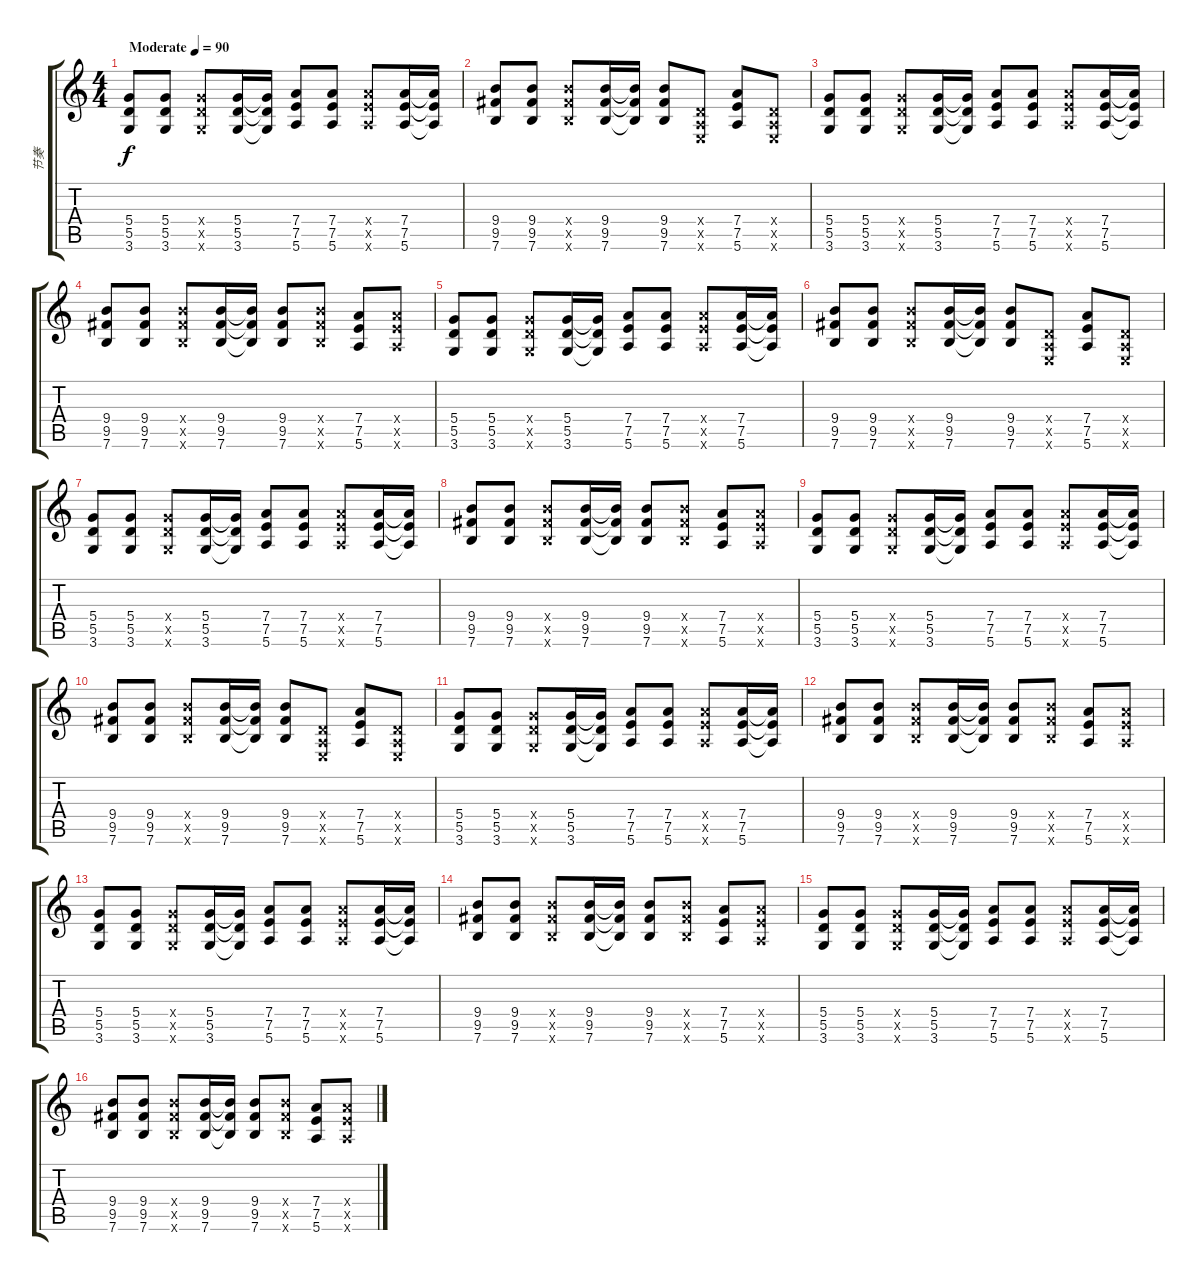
\track ("节奏" "节奏") {instrument electricguitarjazz}
\staff {score tabs}
\tuning (E4 B3 G3 D3 A2 E2) {hide}
\ts (4 4)
\tempo (90 "Moderate")
\clef g2
\ks c
(5.4 5.5 3.6).8{dy f instrument electricguitarjazz} (5.4 5.5 3.6).8 (5.4{x} 5.5{x} 3.6{x}).8 (5.4 5.5 3.6).16 (5.4{t} 5.5{t} 3.6{t}).16 (7.4 7.5 5.6).8 (7.4 7.5 5.6).8 (7.4{x} 7.5{x} 5.6{x}).8 (7.4 7.5 5.6).16 (7.4{t} 7.5{t} 5.6{t}).16 |
(9.4 9.5 7.6).8 (9.4 9.5 7.6).8 (9.4{x} 9.5{x} 7.6{x}).8 (9.4 9.5 7.6).16 (9.4{t} 9.5{t} 7.6{t}).16 (9.4 9.5 7.6).8 (0.4{x} 0.5{x} 0.6{x}).8 (7.4 7.5 5.6).8 (0.4{x} 0.5{x} 0.6{x}).8 |
(5.4 5.5 3.6).8 (5.4 5.5 3.6).8 (5.4{x} 5.5{x} 3.6{x}).8 (5.4 5.5 3.6).16 (5.4{t} 5.5{t} 3.6{t}).16 (7.4 7.5 5.6).8 (7.4 7.5 5.6).8 (7.4{x} 7.5{x} 5.6{x}).8 (7.4 7.5 5.6).16 (7.4{t} 7.5{t} 5.6{t}).16 |
(9.4 9.5 7.6).8 (9.4 9.5 7.6).8 (9.4{x} 9.5{x} 7.6{x}).8 (9.4 9.5 7.6).16 (9.4{t} 9.5{t} 7.6{t}).16 (9.4 9.5 7.6).8 (9.4{x} 9.5{x} 7.6{x}).8 (7.4 7.5 5.6).8 (7.4{x} 7.5{x} 5.6{x}).8 |
(5.4 5.5 3.6).8 (5.4 5.5 3.6).8 (5.4{x} 5.5{x} 3.6{x}).8 (5.4 5.5 3.6).16 (5.4{t} 5.5{t} 3.6{t}).16 (7.4 7.5 5.6).8 (7.4 7.5 5.6).8 (7.4{x} 7.5{x} 5.6{x}).8 (7.4 7.5 5.6).16 (7.4{t} 7.5{t} 5.6{t}).16 |
(9.4 9.5 7.6).8 (9.4 9.5 7.6).8 (9.4{x} 9.5{x} 7.6{x}).8 (9.4 9.5 7.6).16 (9.4{t} 9.5{t} 7.6{t}).16 (9.4 9.5 7.6).8 (0.4{x} 0.5{x} 0.6{x}).8 (7.4 7.5 5.6).8 (0.4{x} 0.5{x} 0.6{x}).8 |
(5.4 5.5 3.6).8 (5.4 5.5 3.6).8 (5.4{x} 5.5{x} 3.6{x}).8 (5.4 5.5 3.6).16 (5.4{t} 5.5{t} 3.6{t}).16 (7.4 7.5 5.6).8 (7.4 7.5 5.6).8 (7.4{x} 7.5{x} 5.6{x}).8 (7.4 7.5 5.6).16 (7.4{t} 7.5{t} 5.6{t}).16 |
(9.4 9.5 7.6).8 (9.4 9.5 7.6).8 (9.4{x} 9.5{x} 7.6{x}).8 (9.4 9.5 7.6).16 (9.4{t} 9.5{t} 7.6{t}).16 (9.4 9.5 7.6).8 (9.4{x} 9.5{x} 7.6{x}).8 (7.4 7.5 5.6).8 (7.4{x} 7.5{x} 5.6{x}).8 |
(5.4 5.5 3.6).8 (5.4 5.5 3.6).8 (5.4{x} 5.5{x} 3.6{x}).8 (5.4 5.5 3.6).16 (5.4{t} 5.5{t} 3.6{t}).16 (7.4 7.5 5.6).8 (7.4 7.5 5.6).8 (7.4{x} 7.5{x} 5.6{x}).8 (7.4 7.5 5.6).16 (7.4{t} 7.5{t} 5.6{t}).16 |
(9.4 9.5 7.6).8 (9.4 9.5 7.6).8 (9.4{x} 9.5{x} 7.6{x}).8 (9.4 9.5 7.6).16 (9.4{t} 9.5{t} 7.6{t}).16 (9.4 9.5 7.6).8 (0.4{x} 0.5{x} 0.6{x}).8 (7.4 7.5 5.6).8 (0.4{x} 0.5{x} 0.6{x}).8 |
(5.4 5.5 3.6).8 (5.4 5.5 3.6).8 (5.4{x} 5.5{x} 3.6{x}).8 (5.4 5.5 3.6).16 (5.4{t} 5.5{t} 3.6{t}).16 (7.4 7.5 5.6).8 (7.4 7.5 5.6).8 (7.4{x} 7.5{x} 5.6{x}).8 (7.4 7.5 5.6).16 (7.4{t} 7.5{t} 5.6{t}).16 |
(9.4 9.5 7.6).8 (9.4 9.5 7.6).8 (9.4{x} 9.5{x} 7.6{x}).8 (9.4 9.5 7.6).16 (9.4{t} 9.5{t} 7.6{t}).16 (9.4 9.5 7.6).8 (9.4{x} 9.5{x} 7.6{x}).8 (7.4 7.5 5.6).8 (7.4{x} 7.5{x} 5.6{x}).8 |
(5.4 5.5 3.6).8 (5.4 5.5 3.6).8 (5.4{x} 5.5{x} 3.6{x}).8 (5.4 5.5 3.6).16 (5.4{t} 5.5{t} 3.6{t}).16 (7.4 7.5 5.6).8 (7.4 7.5 5.6).8 (7.4{x} 7.5{x} 5.6{x}).8 (7.4 7.5 5.6).16 (7.4{t} 7.5{t} 5.6{t}).16 |
(9.4 9.5 7.6).8 (9.4 9.5 7.6).8 (9.4{x} 9.5{x} 7.6{x}).8 (9.4 9.5 7.6).16 (9.4{t} 9.5{t} 7.6{t}).16 (9.4 9.5 7.6).8 (9.4{x} 9.5{x} 7.6{x}).8 (7.4 7.5 5.6).8 (7.4{x} 7.5{x} 5.6{x}).8 |
(5.4 5.5 3.6).8 (5.4 5.5 3.6).8 (5.4{x} 5.5{x} 3.6{x}).8 (5.4 5.5 3.6).16 (5.4{t} 5.5{t} 3.6{t}).16 (7.4 7.5 5.6).8 (7.4 7.5 5.6).8 (7.4{x} 7.5{x} 5.6{x}).8 (7.4 7.5 5.6).16 (7.4{t} 7.5{t} 5.6{t}).16 |
(9.4 9.5 7.6).8 (9.4 9.5 7.6).8 (9.4{x} 9.5{x} 7.6{x}).8 (9.4 9.5 7.6).16 (9.4{t} 9.5{t} 7.6{t}).16 (9.4 9.5 7.6).8 (9.4{x} 9.5{x} 7.6{x}).8 (7.4 7.5 5.6).8 (7.4{x} 7.5{x} 5.6{x}).8
